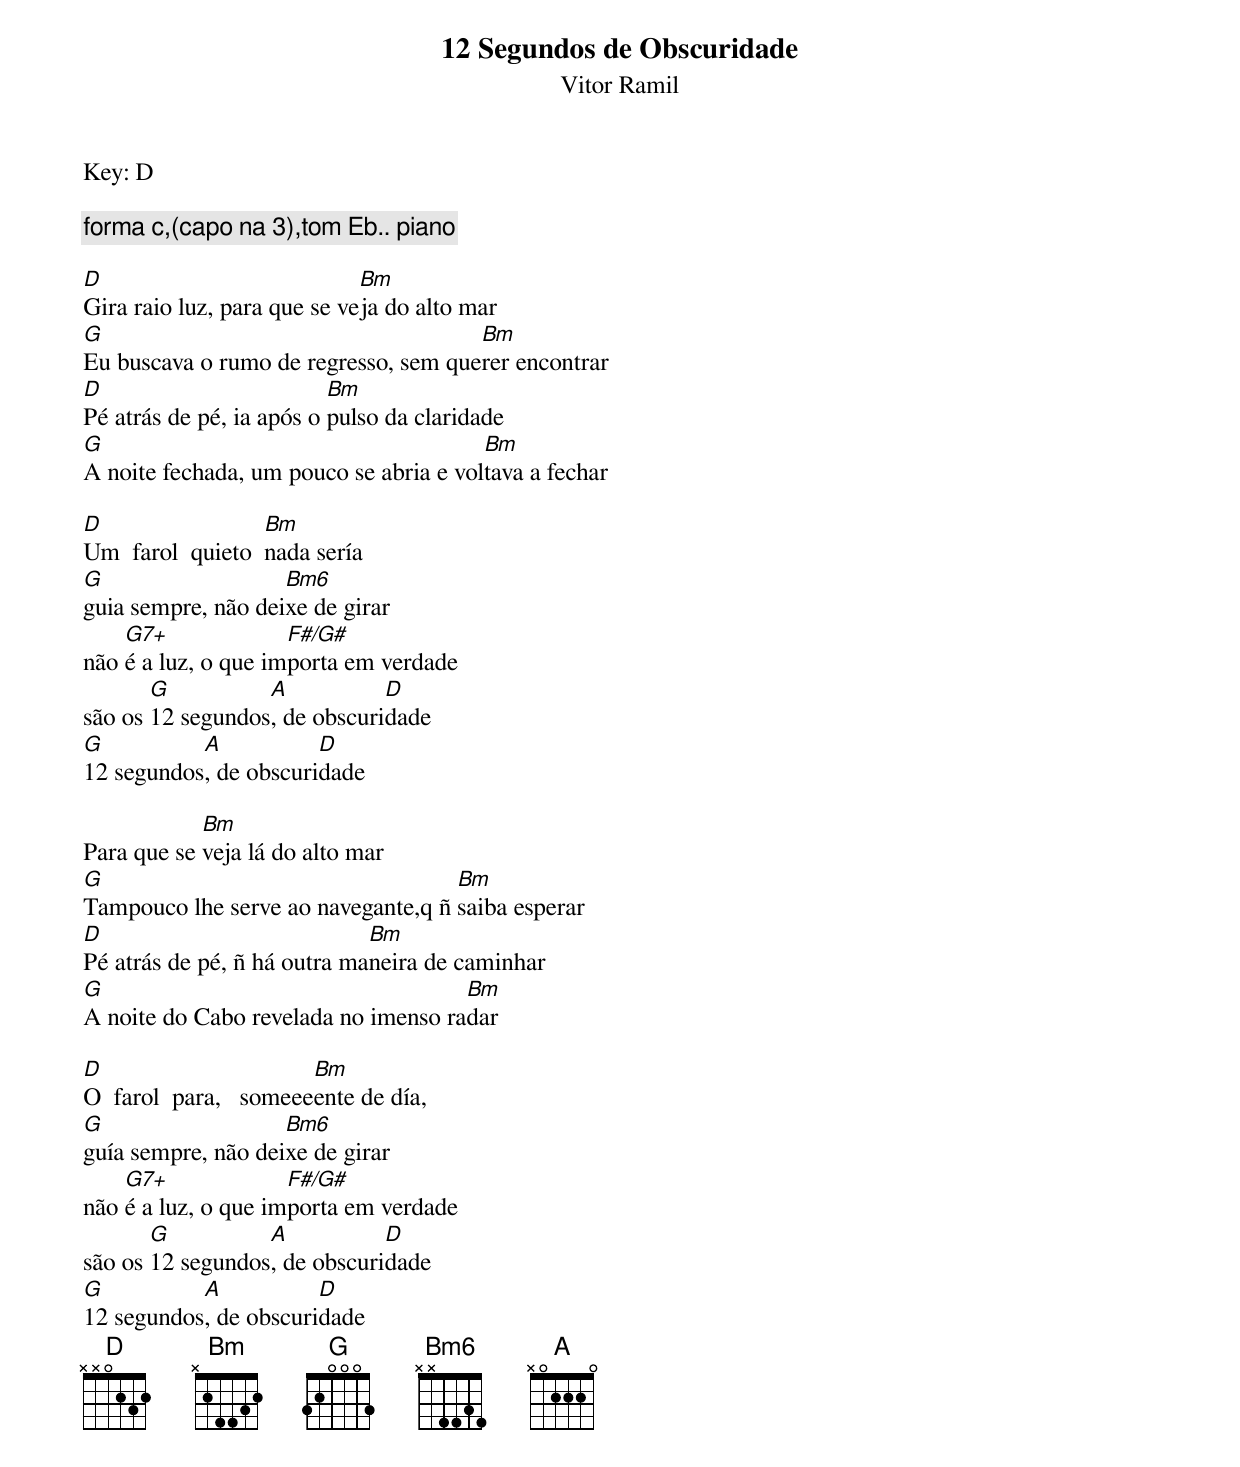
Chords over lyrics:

12 Segundos de Obscuridade
Vitor Ramil
Key: D

forma c,(capo na 3),tom Eb.. piano

D                            Bm
Gira raio luz, para que se veja do alto mar
G                                     Bm
Eu buscava o rumo de regresso, sem querer encontrar
D                         Bm
Pé atrás de pé, ia após o pulso da claridade
G                                       Bm
A noite fechada, um pouco se abria e voltava a fechar

D                  Bm
Um  farol  quieto  nada sería
G                   Bm6
guia sempre, não deixe de girar
    G7+              F#/G#
não é a luz, o que importa em verdade
       G          A           D
são os 12 segundos, de obscuridade
G          A           D
12 segundos, de obscuridade

            Bm
Para que se veja lá do alto mar
G                                   Bm
Tampouco lhe serve ao navegante,q ñ saiba esperar
D                            Bm
Pé atrás de pé, ñ há outra maneira de caminhar
G                                    Bm
A noite do Cabo revelada no imenso radar

D                       Bm
O  farol  para,   someeeente de día,
G                   Bm6
guía sempre, não deixe de girar
    G7+              F#/G#
não é a luz, o que importa em verdade
       G          A           D
são os 12 segundos, de obscuridade
G          A           D
12 segundos, de obscuridade
